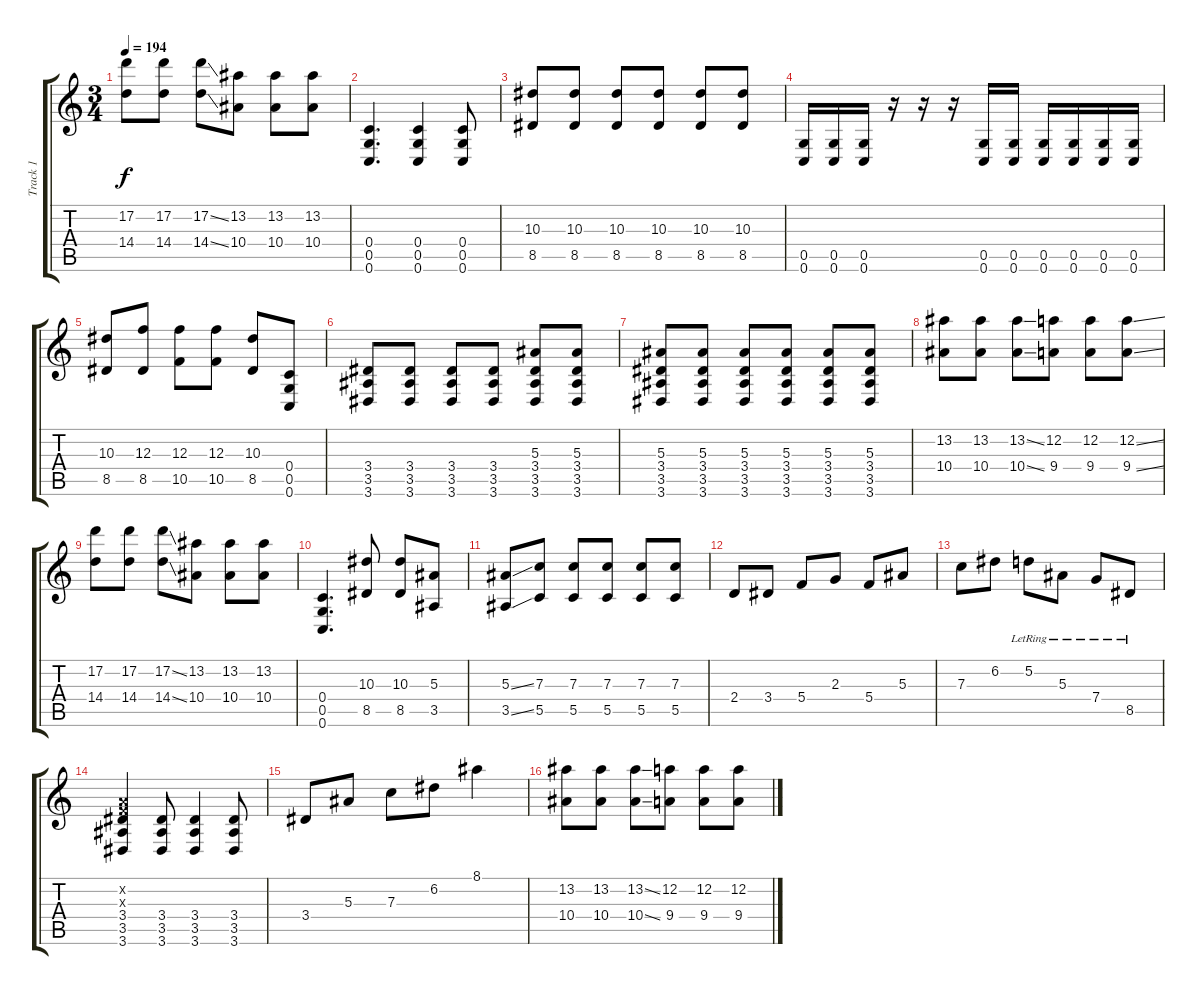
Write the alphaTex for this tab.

\track ("Track 1" "Track 1") {instrument distortionguitar}
\staff {score tabs}
\tuning (D4 A3 F3 C3 G2 C2) {hide}
\ts (3 4)
\tempo 194
\clef g2
\ks c
(17.2 14.4).8{dy f} (17.2 14.4).8 (17.2{ss} 14.4{ss}).8 (13.2 10.4).8 (13.2 10.4).8 (13.2 10.4).8 |
(0.4 0.5 0.6).4{d volume 13} (0.4 0.5 0.6).4 (0.4 0.5 0.6).8 |
(10.3 8.5).8 (10.3 8.5).8 (10.3 8.5).8 (10.3 8.5).8 (10.3 8.5).8 (10.3 8.5).8 |
(0.5 0.6).16 (0.5 0.6).16 (0.5 0.6).16 r.16 r.16 r.16 (0.5 0.6).16 (0.5 0.6).16 (0.5 0.6).16 (0.5 0.6).16 (0.5 0.6).16 (0.5 0.6).16 |
(10.3 8.5).8 (12.3 8.5).8 (12.3 10.5).8 (12.3 10.5).8 (10.3 8.5).8 (0.4 0.5 0.6).8 |
(3.4 3.5 3.6).8 (3.4 3.5 3.6).8 (3.4 3.5 3.6).8 (3.4 3.5 3.6).8 (5.3 3.4 3.5 3.6).8 (5.3 3.4 3.5 3.6).8 |
(5.3 3.4 3.5 3.6).8 (5.3 3.4 3.5 3.6).8 (5.3 3.4 3.5 3.6).8 (5.3 3.4 3.5 3.6).8 (5.3 3.4 3.5 3.6).8 (5.3 3.4 3.5 3.6).8 |
(13.2 10.4).8{volume 16} (13.2 10.4).8 (13.2{ss} 10.4{ss}).8 (12.2 9.4).8 (12.2 9.4).8 (12.2{ss} 9.4{ss}).8 |
(17.2 14.4).8 (17.2 14.4).8 (17.2{ss} 14.4{ss}).8 (13.2 10.4).8 (13.2 10.4).8 (13.2 10.4).8 |
(0.4 0.5 0.6).4{d volume 13} (10.3 8.5).8 (10.3 8.5).8 (5.3 3.5).8 |
(5.3{ss} 3.5{ss}).8 (7.3 5.5).8 (7.3 5.5).8 (7.3 5.5).8 (7.3 5.5).8 (7.3 5.5).8 |
2.4.8 3.4.8 5.4.8 2.3.8 5.4.8 5.3.8 |
7.3.8 6.2.8 5.2{lr}.8 5.3{lr}.8 7.4{lr}.8 8.5{lr}.8 |
(0.2{x} 0.3{x} 3.4 3.5 3.6).4 (3.4 3.5 3.6).8 (3.4 3.5 3.6).4 (3.4 3.5 3.6).8 |
3.4.8 5.3.8 7.3.8 6.2.8 8.1.4 |
(13.2 10.4).8{volume 16} (13.2 10.4).8 (13.2{ss} 10.4{ss}).8 (12.2 9.4).8 (12.2 9.4).8 (12.2{ss} 9.4{ss}).8
